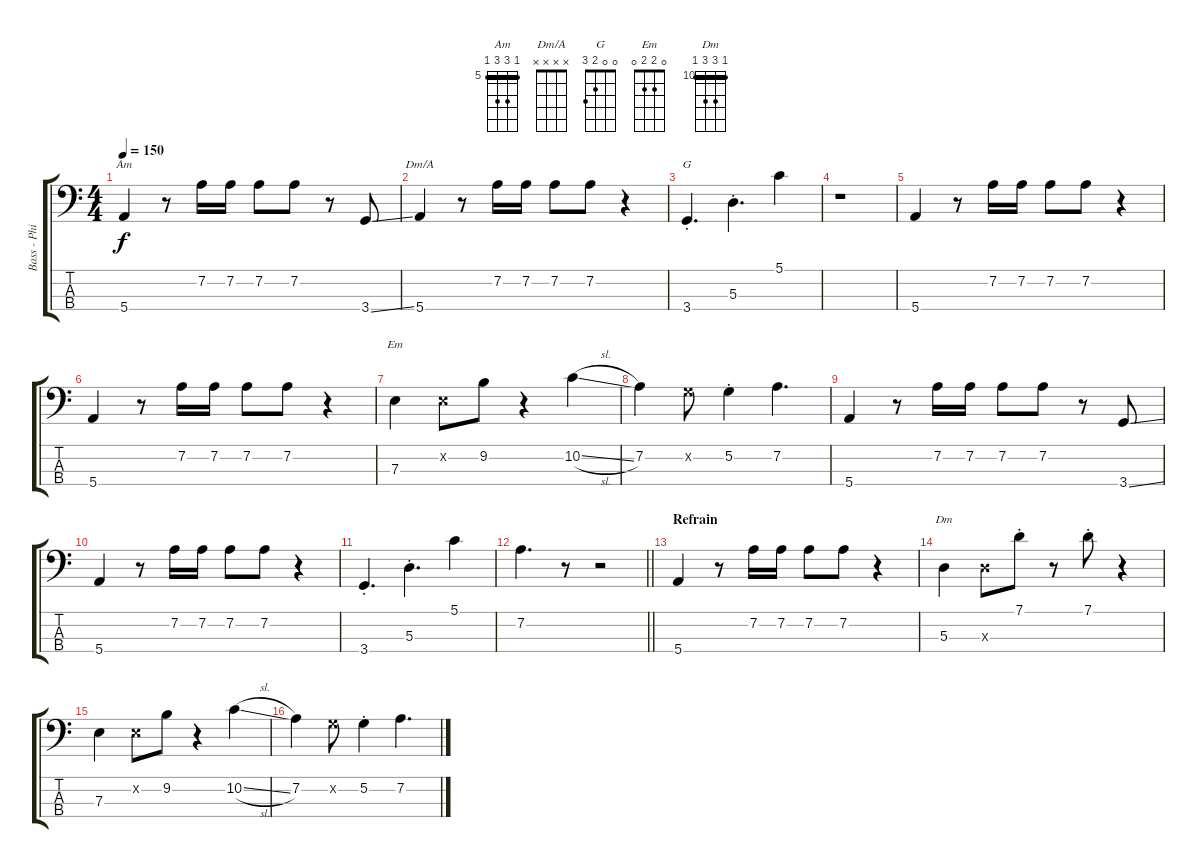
\track ("Bass - Philip Miller" "Bass - Phi") {instrument electricbassfinger}
\staff {score tabs}
\tuning (G2 D2 A1 E1) {hide}
\chord ("Am" 5 7 7 5) {firstfret 5 barre 5}
\chord ("Dm/A" x x x x)
\chord ("G" 0 0 2 3)
\chord ("Em" 0 2 2 0)
\chord ("Dm" 10 12 12 10) {firstfret 10 barre 10}
\ts (4 4)
\tempo 150
\clef f4
\ks c
5.4.4{ch "Am" dy f} r.8 7.2.16 7.2.16 7.2.8 7.2.8 r.8 3.4{ss}.8 |
5.4.4{ch "Dm/A"} r.8 7.2.16 7.2.16 7.2.8 7.2.8 r.4 |
3.4{st}.4{d ch "G"} 5.3{st}.4{d} 5.1.4 |
r.1 |
5.4.4 r.8 7.2.16 7.2.16 7.2.8 7.2.8 r.4 |
5.4.4 r.8 7.2.16 7.2.16 7.2.8 7.2.8 r.4 |
7.3.4{ch "Em"} 2.2{x}.8 9.2.8 r.4 10.2{sl}.4 |
7.2.4 5.2{x}.8 5.2{st}.4 7.2.4{d} |
5.4.4 r.8 7.2.16 7.2.16 7.2.8 7.2.8 r.8 3.4{ss}.8 |
5.4.4 r.8 7.2.16 7.2.16 7.2.8 7.2.8 r.4 |
3.4{st}.4{d} 5.3{st}.4{d} 5.1.4 |
\barLineRight lightlight
7.2.4{d} r.8 r.2 |
\section ("" "Refrain")
5.4.4 r.8 7.2.16 7.2.16 7.2.8 7.2.8 r.4 |
5.3.4{ch "Dm"} 5.3{x}.8 7.1{st}.8 r.8 7.1{st}.8 r.4 |
7.3.4 2.2{x}.8 9.2.8 r.4 10.2{sl}.4 |
7.2.4 5.2{x}.8 5.2{st}.4 7.2.4{d}
